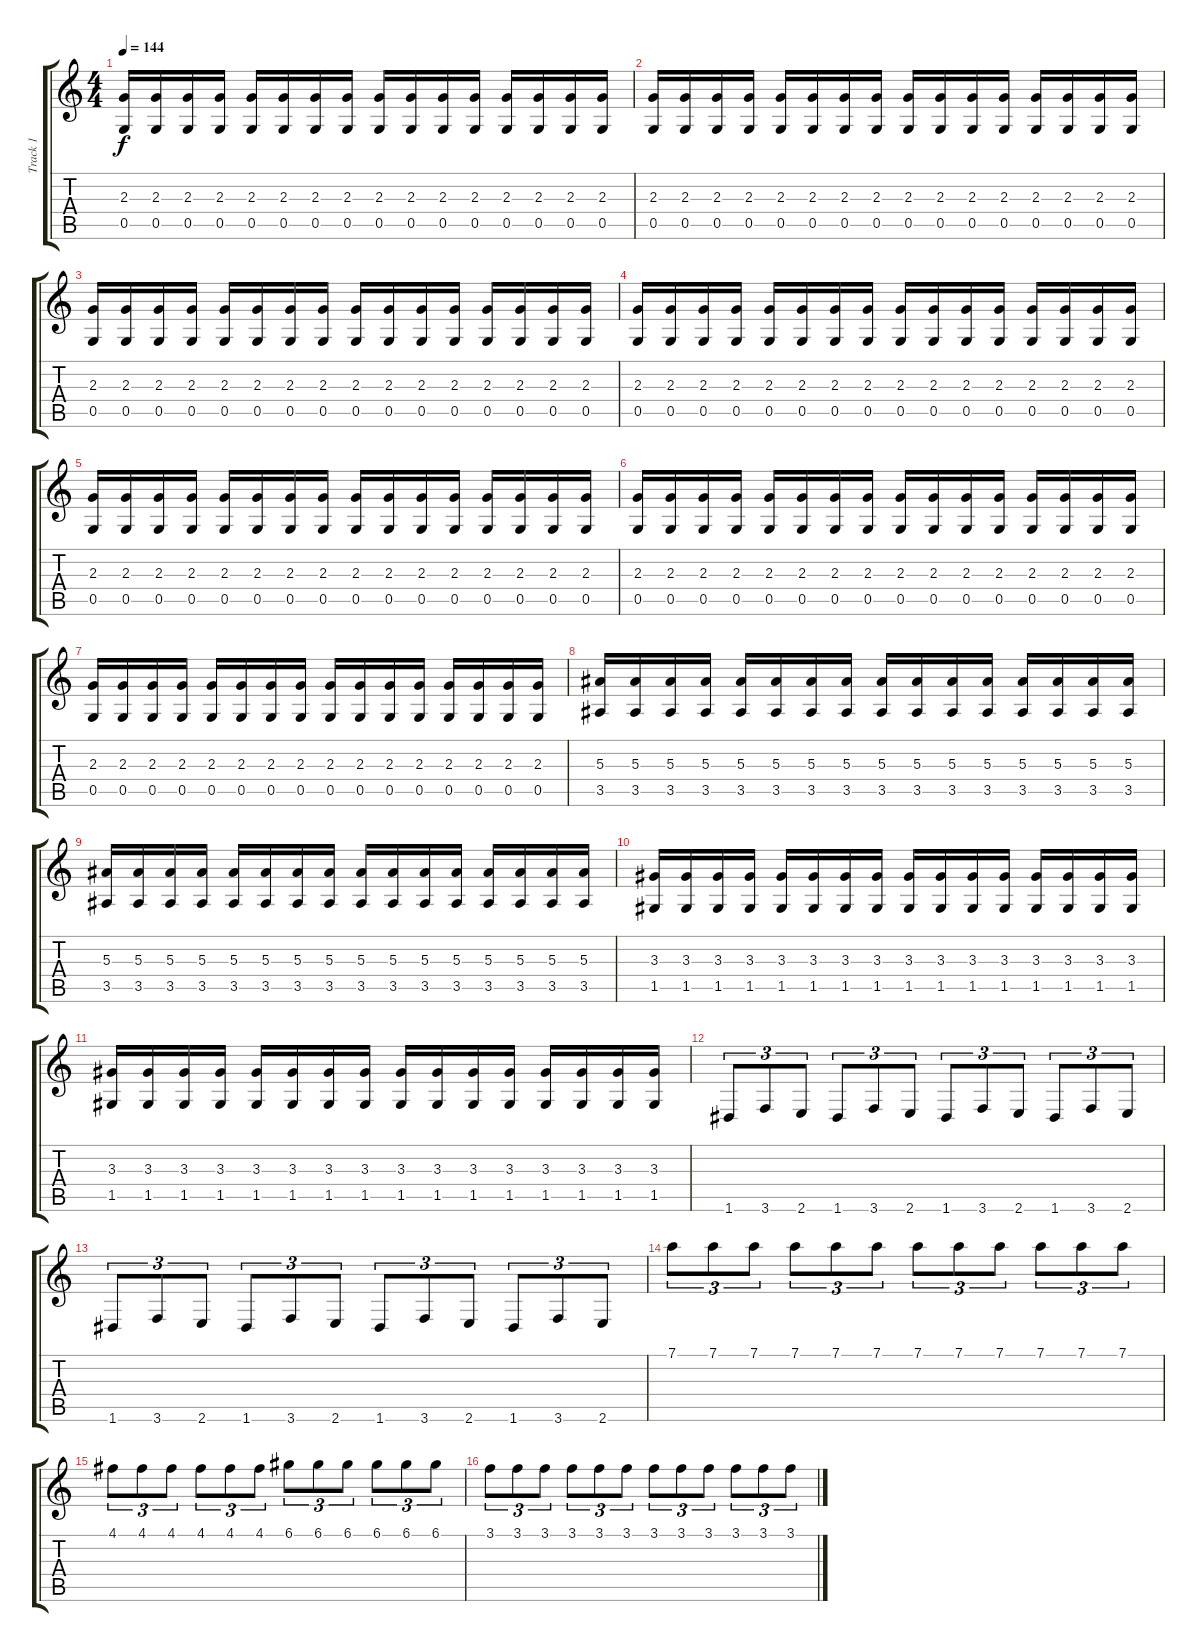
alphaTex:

\track ("Track 1" "Track 1") {instrument distortionguitar}
\staff {score tabs}
\tuning (D4 A3 F3 C3 G2 D2) {hide}
\ts (4 4)
\tempo 144
\clef g2
\ks c
(2.3 0.5).16{dy f} (2.3 0.5).16 (2.3 0.5).16 (2.3 0.5).16 (2.3 0.5).16 (2.3 0.5).16 (2.3 0.5).16 (2.3 0.5).16 (2.3 0.5).16 (2.3 0.5).16 (2.3 0.5).16 (2.3 0.5).16 (2.3 0.5).16 (2.3 0.5).16 (2.3 0.5).16 (2.3 0.5).16 |
(2.3 0.5).16 (2.3 0.5).16 (2.3 0.5).16 (2.3 0.5).16 (2.3 0.5).16 (2.3 0.5).16 (2.3 0.5).16 (2.3 0.5).16 (2.3 0.5).16 (2.3 0.5).16 (2.3 0.5).16 (2.3 0.5).16 (2.3 0.5).16 (2.3 0.5).16 (2.3 0.5).16 (2.3 0.5).16 |
(2.3 0.5).16 (2.3 0.5).16 (2.3 0.5).16 (2.3 0.5).16 (2.3 0.5).16 (2.3 0.5).16 (2.3 0.5).16 (2.3 0.5).16 (2.3 0.5).16 (2.3 0.5).16 (2.3 0.5).16 (2.3 0.5).16 (2.3 0.5).16 (2.3 0.5).16 (2.3 0.5).16 (2.3 0.5).16 |
(2.3 0.5).16 (2.3 0.5).16 (2.3 0.5).16 (2.3 0.5).16 (2.3 0.5).16 (2.3 0.5).16 (2.3 0.5).16 (2.3 0.5).16 (2.3 0.5).16 (2.3 0.5).16 (2.3 0.5).16 (2.3 0.5).16 (2.3 0.5).16 (2.3 0.5).16 (2.3 0.5).16 (2.3 0.5).16 |
(2.3 0.5).16 (2.3 0.5).16 (2.3 0.5).16 (2.3 0.5).16 (2.3 0.5).16 (2.3 0.5).16 (2.3 0.5).16 (2.3 0.5).16 (2.3 0.5).16 (2.3 0.5).16 (2.3 0.5).16 (2.3 0.5).16 (2.3 0.5).16 (2.3 0.5).16 (2.3 0.5).16 (2.3 0.5).16 |
(2.3 0.5).16 (2.3 0.5).16 (2.3 0.5).16 (2.3 0.5).16 (2.3 0.5).16 (2.3 0.5).16 (2.3 0.5).16 (2.3 0.5).16 (2.3 0.5).16 (2.3 0.5).16 (2.3 0.5).16 (2.3 0.5).16 (2.3 0.5).16 (2.3 0.5).16 (2.3 0.5).16 (2.3 0.5).16 |
(2.3 0.5).16 (2.3 0.5).16 (2.3 0.5).16 (2.3 0.5).16 (2.3 0.5).16 (2.3 0.5).16 (2.3 0.5).16 (2.3 0.5).16 (2.3 0.5).16 (2.3 0.5).16 (2.3 0.5).16 (2.3 0.5).16 (2.3 0.5).16 (2.3 0.5).16 (2.3 0.5).16 (2.3 0.5).16 |
(5.3 3.5).16 (5.3 3.5).16 (5.3 3.5).16 (5.3 3.5).16 (5.3 3.5).16 (5.3 3.5).16 (5.3 3.5).16 (5.3 3.5).16 (5.3 3.5).16 (5.3 3.5).16 (5.3 3.5).16 (5.3 3.5).16 (5.3 3.5).16 (5.3 3.5).16 (5.3 3.5).16 (5.3 3.5).16 |
(5.3 3.5).16 (5.3 3.5).16 (5.3 3.5).16 (5.3 3.5).16 (5.3 3.5).16 (5.3 3.5).16 (5.3 3.5).16 (5.3 3.5).16 (5.3 3.5).16 (5.3 3.5).16 (5.3 3.5).16 (5.3 3.5).16 (5.3 3.5).16 (5.3 3.5).16 (5.3 3.5).16 (5.3 3.5).16 |
(3.3 1.5).16 (3.3 1.5).16 (3.3 1.5).16 (3.3 1.5).16 (3.3 1.5).16 (3.3 1.5).16 (3.3 1.5).16 (3.3 1.5).16 (3.3 1.5).16 (3.3 1.5).16 (3.3 1.5).16 (3.3 1.5).16 (3.3 1.5).16 (3.3 1.5).16 (3.3 1.5).16 (3.3 1.5).16 |
(3.3 1.5).16 (3.3 1.5).16 (3.3 1.5).16 (3.3 1.5).16 (3.3 1.5).16 (3.3 1.5).16 (3.3 1.5).16 (3.3 1.5).16 (3.3 1.5).16 (3.3 1.5).16 (3.3 1.5).16 (3.3 1.5).16 (3.3 1.5).16 (3.3 1.5).16 (3.3 1.5).16 (3.3 1.5).16 |
1.6.8{tu (3 2)} 3.6.8{tu (3 2)} 2.6.8{tu (3 2)} 1.6.8{tu (3 2)} 3.6.8{tu (3 2)} 2.6.8{tu (3 2)} 1.6.8{tu (3 2)} 3.6.8{tu (3 2)} 2.6.8{tu (3 2)} 1.6.8{tu (3 2)} 3.6.8{tu (3 2)} 2.6.8{tu (3 2)} |
1.6.8{tu (3 2)} 3.6.8{tu (3 2)} 2.6.8{tu (3 2)} 1.6.8{tu (3 2)} 3.6.8{tu (3 2)} 2.6.8{tu (3 2)} 1.6.8{tu (3 2)} 3.6.8{tu (3 2)} 2.6.8{tu (3 2)} 1.6.8{tu (3 2)} 3.6.8{tu (3 2)} 2.6.8{tu (3 2)} |
7.1.8{tu (3 2)} 7.1.8{tu (3 2)} 7.1.8{tu (3 2)} 7.1.8{tu (3 2)} 7.1.8{tu (3 2)} 7.1.8{tu (3 2)} 7.1.8{tu (3 2)} 7.1.8{tu (3 2)} 7.1.8{tu (3 2)} 7.1.8{tu (3 2)} 7.1.8{tu (3 2)} 7.1.8{tu (3 2)} |
4.1.8{tu (3 2)} 4.1.8{tu (3 2)} 4.1.8{tu (3 2)} 4.1.8{tu (3 2)} 4.1.8{tu (3 2)} 4.1.8{tu (3 2)} 6.1.8{tu (3 2)} 6.1.8{tu (3 2)} 6.1.8{tu (3 2)} 6.1.8{tu (3 2)} 6.1.8{tu (3 2)} 6.1.8{tu (3 2)} |
3.1.8{tu (3 2)} 3.1.8{tu (3 2)} 3.1.8{tu (3 2)} 3.1.8{tu (3 2)} 3.1.8{tu (3 2)} 3.1.8{tu (3 2)} 3.1.8{tu (3 2)} 3.1.8{tu (3 2)} 3.1.8{tu (3 2)} 3.1.8{tu (3 2)} 3.1.8{tu (3 2)} 3.1.8{tu (3 2)}
